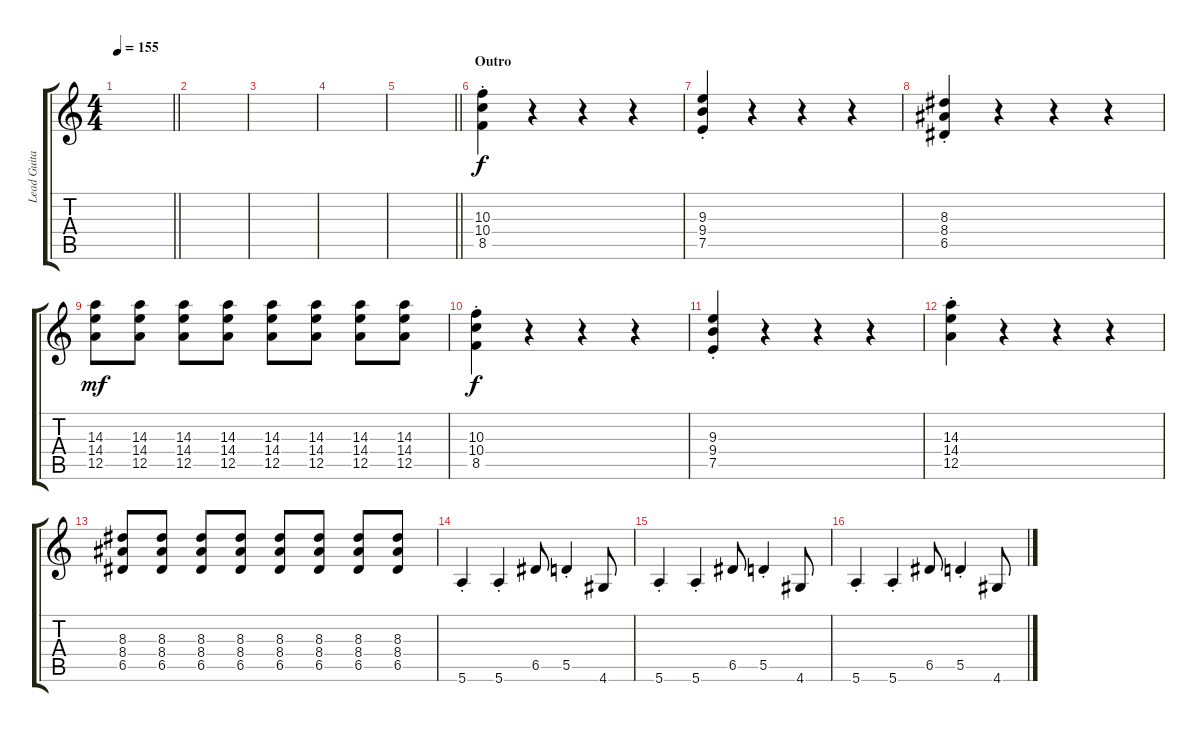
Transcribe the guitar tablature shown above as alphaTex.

\track ("Lead Guitar (Distortion)" "Lead Guita") {instrument distortionguitar}
\staff {score tabs}
\tuning (E4 B3 G3 D3 A2 E2) {hide}
\ts (4 4)
\tempo 155
\clef g2
\barLineRight lightlight
\ks c
|
|
|
|
\barLineRight lightlight
|
\section ("" "Outro")
(10.3 10.4{st} 8.5{st}).4{instrument distortionguitar} r.4 r.4 r.4 |
(9.3 9.4{st} 7.5{st}).4 r.4 r.4 r.4 |
(8.3{st} 8.4{st} 6.5{st}).4 r.4 r.4 r.4 |
(14.3 14.4 12.5).8{dy mf} (14.3 14.4 12.5).8 (14.3 14.4 12.5).8 (14.3 14.4 12.5).8 (14.3 14.4 12.5).8 (14.3 14.4 12.5).8 (14.3 14.4 12.5).8 (14.3 14.4 12.5).8 |
(10.3 10.4{st} 8.5{st}).4{dy f} r.4 r.4 r.4 |
(9.3 9.4{st} 7.5{st}).4 r.4 r.4 r.4 |
(14.3{st} 14.4{st} 12.5{st}).4 r.4 r.4 r.4 |
(8.3 8.4 6.5).8 (8.3 8.4 6.5).8 (8.3 8.4 6.5).8 (8.3 8.4 6.5).8 (8.3 8.4 6.5).8 (8.3 8.4 6.5).8 (8.3 8.4 6.5).8 (8.3 8.4 6.5).8 |
5.6{st}.4 5.6{st}.4 6.5.8 5.5{st}.4 4.6.8 |
5.6{st}.4 5.6{st}.4 6.5.8 5.5{st}.4 4.6.8 |
5.6{st}.4 5.6{st}.4 6.5.8 5.5{st}.4 4.6.8
